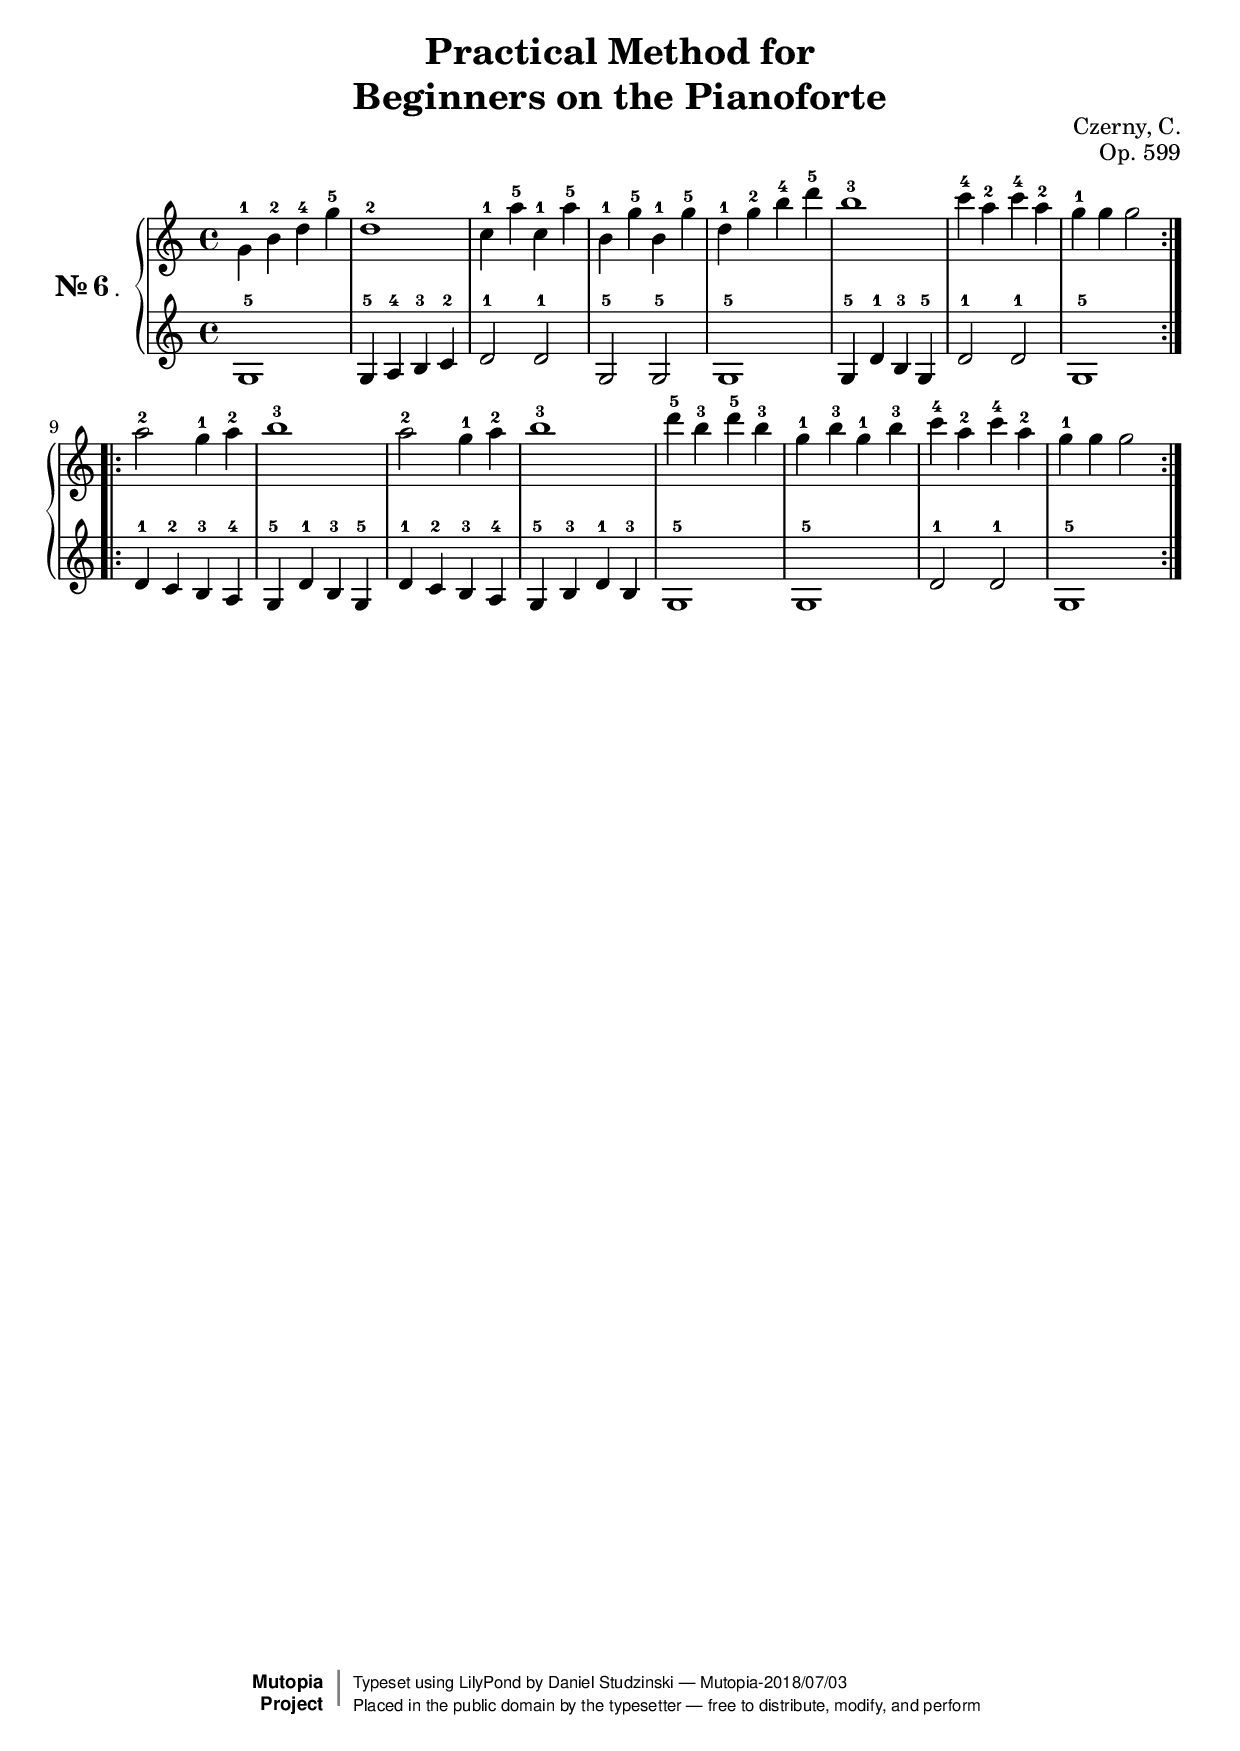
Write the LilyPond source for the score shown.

\version "2.19.82"


\include "english.ly"

% \paper {
%   #(set-paper-size "a4")
%  % #(set-paper-size "letter")
% }

\header {
    composer            = "Czerny, C."
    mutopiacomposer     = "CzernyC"

    title               = \markup {
      \center-column {
        \line { "Practical Method for"  }
        \line { "Beginners on the Pianoforte" }
        \italic \line {  }
    }}
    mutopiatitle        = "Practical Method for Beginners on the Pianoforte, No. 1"

    opus                = "Op. 599"
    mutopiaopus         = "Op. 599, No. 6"
    
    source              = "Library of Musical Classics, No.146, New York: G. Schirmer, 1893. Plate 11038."
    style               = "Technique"
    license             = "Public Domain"
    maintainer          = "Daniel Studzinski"
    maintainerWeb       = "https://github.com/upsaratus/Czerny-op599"
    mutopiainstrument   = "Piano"

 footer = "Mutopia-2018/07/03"
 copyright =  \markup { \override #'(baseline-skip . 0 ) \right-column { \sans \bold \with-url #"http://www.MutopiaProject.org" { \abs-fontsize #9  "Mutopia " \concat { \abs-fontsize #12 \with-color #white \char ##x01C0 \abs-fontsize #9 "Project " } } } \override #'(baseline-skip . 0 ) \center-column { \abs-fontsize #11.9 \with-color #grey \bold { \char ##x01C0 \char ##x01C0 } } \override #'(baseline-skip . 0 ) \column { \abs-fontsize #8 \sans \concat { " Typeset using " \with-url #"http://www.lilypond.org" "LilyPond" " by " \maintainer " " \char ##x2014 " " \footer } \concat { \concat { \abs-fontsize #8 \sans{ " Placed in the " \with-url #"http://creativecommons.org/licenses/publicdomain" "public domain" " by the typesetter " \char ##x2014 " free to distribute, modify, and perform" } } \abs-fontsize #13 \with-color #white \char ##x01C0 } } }
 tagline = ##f
}


%--------Definitions
global = {

  \key c \major
  %\numericTimeSignature 
  \time 4/4
}


RHI = \relative c'' {
  \voiceOne
  \clef treble
  \global
   
}  

RHII = \relative c'' {
  \voiceTwo
  \clef treble

   \override Fingering.direction = #UP

   g4-1 b-2 d-4 g-5
   d1-2
   c4-1 a'-5 c,-1 a'-5
   b,-1 g'-5 b,-1 g'-5
   d-1 g-2 b-4 d-5
   b1-3
   c4-4 a-2 c-4 a-2
   g-1 g g2  \bar ":..:" \break
   
   a-2 g4-1 a-2 
   b1-3
   a2-2 g4-1 a-2
   b1-3
   d4-5 b-3 d-5 b-3
   g-1 b-3 g-1 b-3
   c-4 a-2 c-4 a-2
   g-1 g g2 \bar ":|."
   
   
}

LHI = \relative c' {
  \voiceThree
  \clef treble
  \global
  
  g1-5
  g4-5 a-4 b-3 c-2 
  d2-1 d-1
  g,-5 g-5
  g1-5
  g4-5 d'-1 b-3 g-5
  d'2-1 d-1
  g,1-5
  
  d'4-1 c-2 b-3 a-4
  g-5 d'-1 b-3 g-5
  d'4-1 c-2 b-3 a-4
  g-5 b-3 d-1 b-3
  g1-5
  g-5
  d'2-1 d-1
  g,1-5


}

LHII = \relative c' {
  \voiceFour
  \clef treble
  \global
} 


Dynamics = {
}


\score
{
  \new PianoStaff \with {
    instrumentName = \markup {
      \center-column {
        \line { \bold \huge { "№" } \number "6". }
        \line \large { }
        \italic \line {  }
      }
    }
    shortInstrumentName = ""
    midiInstrument = "acoustic grand"
  }
  <<
    \new Staff="RH"
    <<
      \new Voice = "RF"
      \RHI
      \new Voice= "RS"
      \RHII
    >>
    
    \new Staff="LH" 
    <<
      \new Voice = "LF"
      \LHI
      \new Voice= "LS"
      \LHII
    >>
  >>
  \layout { }
  \midi {\tempo 2 = 88 }
}